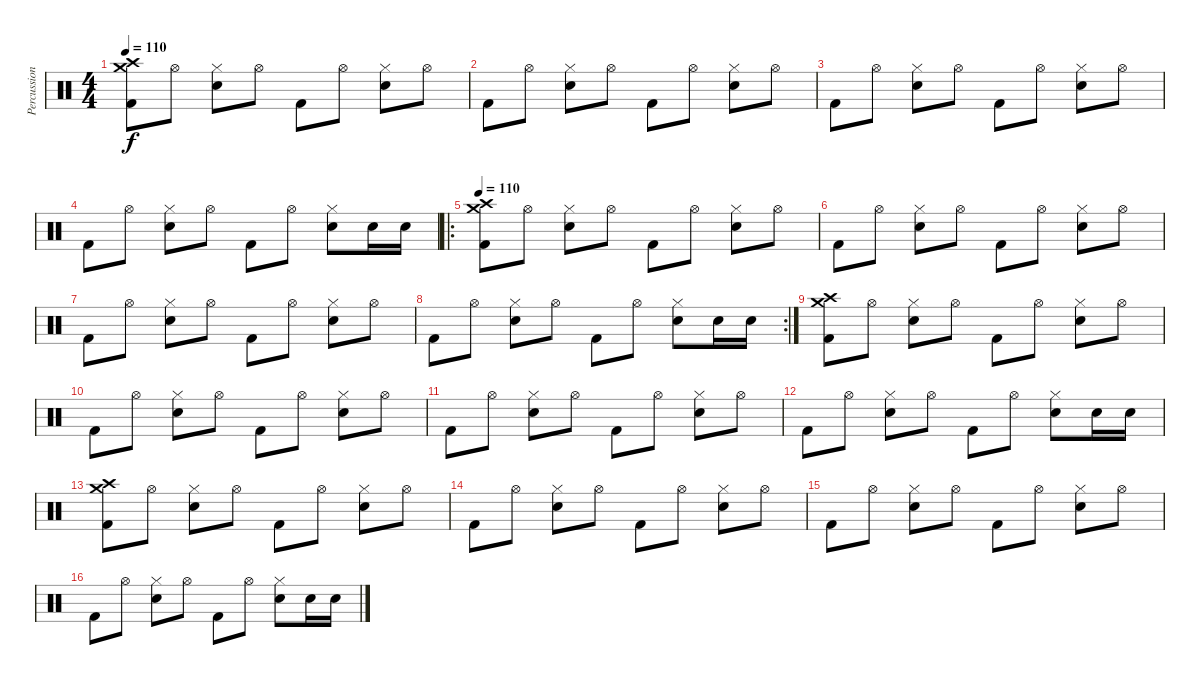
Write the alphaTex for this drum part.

\track ("Percussion" "Percussion") {instrument percussion}
\staff {score}
\articulation defaults
\ts (4 4)
\tempo 110
\clef neutral
\ks c
("Crash medium (hit)" "Crash high (hit)" "Kick (hit) 2").8{dy f} "Hi-Hat (open)".8 ("Hi-Hat (closed)" "Electric Snare (hit)").8 "Hi-Hat (open)".8 "Kick (hit) 2".8 "Hi-Hat (open)".8 ("Hi-Hat (closed)" "Electric Snare (hit)").8 "Hi-Hat (open)".8 |
"Kick (hit) 2".8 "Hi-Hat (open)".8 ("Hi-Hat (closed)" "Electric Snare (hit)").8 "Hi-Hat (open)".8 "Kick (hit) 2".8 "Hi-Hat (open)".8 ("Hi-Hat (closed)" "Electric Snare (hit)").8 "Hi-Hat (open)".8 |
"Kick (hit) 2".8 "Hi-Hat (open)".8 ("Hi-Hat (closed)" "Electric Snare (hit)").8 "Hi-Hat (open)".8 "Kick (hit) 2".8 "Hi-Hat (open)".8 ("Hi-Hat (closed)" "Electric Snare (hit)").8 "Hi-Hat (open)".8 |
"Kick (hit) 2".8 "Hi-Hat (open)".8 ("Hi-Hat (closed)" "Electric Snare (hit)").8 "Hi-Hat (open)".8 "Kick (hit) 2".8 "Hi-Hat (open)".8 ("Hi-Hat (closed)" "Electric Snare (hit)").8 "Electric Snare (hit)".16 "Electric Snare (hit)".16 |
\ro
\tempo 110
("Crash medium (hit)" "Crash high (hit)" "Kick (hit) 2").8 "Hi-Hat (open)".8 ("Hi-Hat (closed)" "Electric Snare (hit)").8 "Hi-Hat (open)".8 "Kick (hit) 2".8 "Hi-Hat (open)".8 ("Hi-Hat (closed)" "Electric Snare (hit)").8 "Hi-Hat (open)".8 |
"Kick (hit) 2".8 "Hi-Hat (open)".8 ("Hi-Hat (closed)" "Electric Snare (hit)").8 "Hi-Hat (open)".8 "Kick (hit) 2".8 "Hi-Hat (open)".8 ("Hi-Hat (closed)" "Electric Snare (hit)").8 "Hi-Hat (open)".8 |
"Kick (hit) 2".8 "Hi-Hat (open)".8 ("Hi-Hat (closed)" "Electric Snare (hit)").8 "Hi-Hat (open)".8 "Kick (hit) 2".8 "Hi-Hat (open)".8 ("Hi-Hat (closed)" "Electric Snare (hit)").8 "Hi-Hat (open)".8 |
\rc 2 "Kick (hit) 2".8 "Hi-Hat (open)".8
("Hi-Hat (closed)" "Electric Snare (hit)").8 "Hi-Hat (open)".8 "Kick (hit) 2".8 "Hi-Hat (open)".8 ("Hi-Hat (closed)" "Electric Snare (hit)").8 "Electric Snare (hit)".16 "Electric Snare (hit)".16 |
("Crash medium (hit)" "Crash high (hit)" "Kick (hit) 2").8 "Hi-Hat (open)".8 ("Hi-Hat (closed)" "Electric Snare (hit)").8 "Hi-Hat (open)".8 "Kick (hit) 2".8 "Hi-Hat (open)".8 ("Hi-Hat (closed)" "Electric Snare (hit)").8 "Hi-Hat (open)".8 |
"Kick (hit) 2".8 "Hi-Hat (open)".8 ("Hi-Hat (closed)" "Electric Snare (hit)").8 "Hi-Hat (open)".8 "Kick (hit) 2".8 "Hi-Hat (open)".8 ("Hi-Hat (closed)" "Electric Snare (hit)").8 "Hi-Hat (open)".8 |
"Kick (hit) 2".8 "Hi-Hat (open)".8 ("Hi-Hat (closed)" "Electric Snare (hit)").8 "Hi-Hat (open)".8 "Kick (hit) 2".8 "Hi-Hat (open)".8 ("Hi-Hat (closed)" "Electric Snare (hit)").8 "Hi-Hat (open)".8 |
"Kick (hit) 2".8 "Hi-Hat (open)".8 ("Hi-Hat (closed)" "Electric Snare (hit)").8 "Hi-Hat (open)".8 "Kick (hit) 2".8 "Hi-Hat (open)".8 ("Hi-Hat (closed)" "Electric Snare (hit)").8 "Electric Snare (hit)".16 "Electric Snare (hit)".16 |
("Crash medium (hit)" "Crash high (hit)" "Kick (hit) 2").8 "Hi-Hat (open)".8 ("Hi-Hat (closed)" "Electric Snare (hit)").8 "Hi-Hat (open)".8 "Kick (hit) 2".8 "Hi-Hat (open)".8 ("Hi-Hat (closed)" "Electric Snare (hit)").8 "Hi-Hat (open)".8 |
"Kick (hit) 2".8 "Hi-Hat (open)".8 ("Hi-Hat (closed)" "Electric Snare (hit)").8 "Hi-Hat (open)".8 "Kick (hit) 2".8 "Hi-Hat (open)".8 ("Hi-Hat (closed)" "Electric Snare (hit)").8 "Hi-Hat (open)".8 |
"Kick (hit) 2".8 "Hi-Hat (open)".8 ("Hi-Hat (closed)" "Electric Snare (hit)").8 "Hi-Hat (open)".8 "Kick (hit) 2".8 "Hi-Hat (open)".8 ("Hi-Hat (closed)" "Electric Snare (hit)").8 "Hi-Hat (open)".8 |
"Kick (hit) 2".8 "Hi-Hat (open)".8 ("Hi-Hat (closed)" "Electric Snare (hit)").8 "Hi-Hat (open)".8 "Kick (hit) 2".8 "Hi-Hat (open)".8 ("Hi-Hat (closed)" "Electric Snare (hit)").8 "Electric Snare (hit)".16 "Electric Snare (hit)".16
